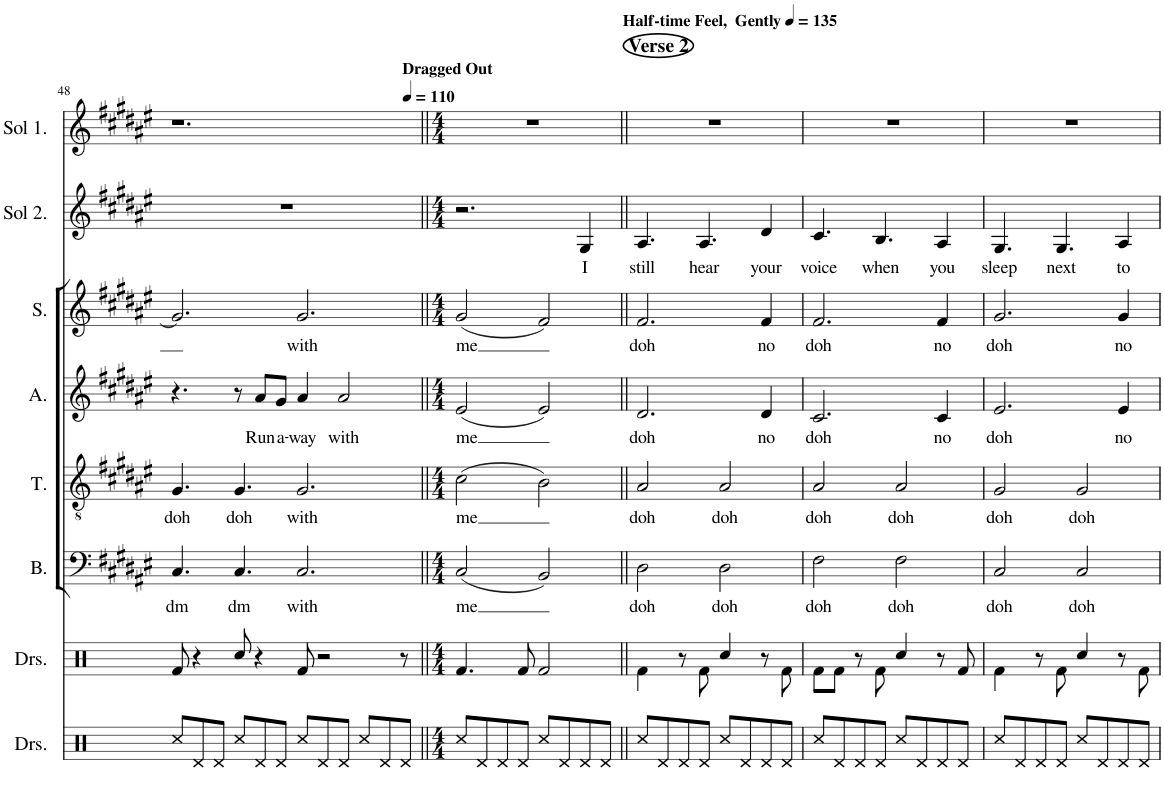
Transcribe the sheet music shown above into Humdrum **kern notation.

**kern	**kern	**kern	**text	**kern	**text	**kern	**text	**kern	**text	**kern	**text	**kern
*part8	*part7	*part6	*part6	*part5	*part5	*part4	*part4	*part3	*part3	*part2	*part2	*part1
*staff8	*staff7	*staff6	*staff6	*staff5	*staff5	*staff4	*staff4	*staff3	*staff3	*staff2	*staff2	*staff1
*I"Drumset	*I"Drumset	*I"Bass	*	*I"Tenor	*	*I"Alto	*	*I"Soprano	*	*I"Solo 2	*	*I"Solo 1
*I'Drs.	*I'Drs.	*I'B.	*	*I'T.	*	*I'A.	*	*I'S.	*	*I'Sol 2.	*	*I'Sol 1.
!!LO:PB:g=z
*clefX	*clefX	*clefF4	*	*clefGv2	*	*clefG2	*	*clefG2	*	*clefG2	*	*clefG2
*k[]	*k[]	*k[f#c#g#d#a#e#]	*	*k[f#c#g#d#a#e#]	*	*k[f#c#g#d#a#e#]	*	*k[f#c#g#d#a#e#]	*	*k[f#c#g#d#a#e#]	*	*k[f#c#g#d#a#e#]
*M12/8	*M12/8	*M12/8	*	*M12/8	*	*M12/8	*	*M12/8	*	*M12/8	*	*M12/8
=48	=48	=48	=48	=48	=48	=48	=48	=48	=48	=48	=48	=48
!	!	!	!LO:LY:b	!	!LO:LY:b	!	!	!	!	!	!	!
8Rcc/L	8Rf/	4.C#/	dm	4.G#/	doh	4.r	.	2.g#/]	.	1.r	.	1.r
8Rd/	4r	.	.	.	.	.	.	.	.	.	.	.
8Rd/J	.	.	.	.	.	.	.	.	.	.	.	.
!	!	!	!LO:LY:b	!	!LO:LY:b	!	!	!	!	!	!	!
8Rcc/L	8Rcc/	4.C#/	dm	4.G#/	doh	8r	.	.	.	.	.	.
!	!	!	!	!	!	!	!LO:LY:b	!	!	!	!	!
8Rd/	4r	.	.	.	.	8a#/L	Run	.	.	.	.	.
!	!	!	!	!	!	!	!LO:LY:b	!	!	!	!	!
8Rd/J	.	.	.	.	.	8g#/J	a-	.	.	.	.	.
!	!	!	!LO:LY:b	!	!LO:LY:b	!	!LO:LY:b	!	!LO:LY:b	!	!	!
8Rcc/L	8Rf/	2.C#/	with	2.G#/	with	4a#/	-way	2.g#/	with	.	.	.
8Rd/	2r	.	.	.	.	.	.	.	.	.	.	.
!	!	!	!	!	!	!	!LO:LY:b	!	!	!	!	!
8Rd/J	.	.	.	.	.	2a#/	with	.	.	.	.	.
8Rcc/L	.	.	.	.	.	.	.	.	.	.	.	.
8Rd/	.	.	.	.	.	.	.	.	.	.	.	.
8Rd/J	8r	.	.	.	.	.	.	.	.	.	.	.
=49||	=49||	=49||	=49||	=49||	=49||	=49||	=49||	=49||	=49||	=49||	=49||	=49||
*M4/4	*M4/4	*M4/4	*	*M4/4	*	*M4/4	*	*M4/4	*	*M4/4	*	*M4/4
*	*	*	*	*	*	*	*	*	*	*	*	*MM110
!	!	!	!	!	!	!	!	!	!	!	!	!LO:TX:a:B:t=Dragged Out
!	!	!	!LO:LY:b	!	!LO:LY:b	!	!LO:LY:b	!	!LO:LY:b	!	!	!
8Rcc/L	4.Rf/	(2C#/	me	(2c#\	me	(2e#/	me	(2g#/	me	2.r	.	1r
8Rd/	.	.	.	.	.	.	.	.	.	.	.	.
8Rd/	.	.	.	.	.	.	.	.	.	.	.	.
8Rd/J	8Rf/	.	.	.	.	.	.	.	.	.	.	.
8Rcc/L	2Rf/	2BB/)	.	2B\)	.	2e#/)	.	2f#/)	.	.	.	.
8Rd/	.	.	.	.	.	.	.	.	.	.	.	.
!	!	!	!	!	!	!	!	!	!	!	!LO:LY:b	!
8Rd/	.	.	.	.	.	.	.	.	.	4G#/	I	.
8Rd/J	.	.	.	.	.	.	.	.	.	.	.	.
=50||	=50||	=50||	=50||	=50||	=50||	=50||	=50||	=50||	=50||	=50||	=50||	=50||
*	*	*	*	*	*	*	*	*	*	*	*	*MM135
!	!	!	!	!	!	!	!	!	!	!	!	!LO:TX:a:B:t=Verse 2
!	!	!	!	!	!	!	!	!	!	!	!	!LO:TX:a:B:t=Half-time Feel,  Gently
!	!	!	!LO:LY:b	!	!LO:LY:b	!	!LO:LY:b	!	!LO:LY:b	!	!LO:LY:b	!
8Rcc/L	4Rf\	2D#\	doh	2A#/	doh	2.d#/	doh	2.f#/	doh	4.A#/	still	1r
8Rd/	.	.	.	.	.	.	.	.	.	.	.	.
8Rd/	8r	.	.	.	.	.	.	.	.	.	.	.
!	!	!	!	!	!	!	!	!	!	!	!LO:LY:b	!
8Rd/J	8Rf\	.	.	.	.	.	.	.	.	4.A#/	hear	.
!	!	!	!LO:LY:b	!	!LO:LY:b	!	!	!	!	!	!	!
8Rcc/L	4Rcc/	2D#\	doh	2A#/	doh	.	.	.	.	.	.	.
8Rd/	.	.	.	.	.	.	.	.	.	.	.	.
!	!	!	!	!	!	!	!LO:LY:b	!	!LO:LY:b	!	!LO:LY:b	!
8Rd/	8r	.	.	.	.	4d#/	no	4f#/	no	4d#/	your	.
8Rd/J	8Rf\	.	.	.	.	.	.	.	.	.	.	.
=51	=51	=51	=51	=51	=51	=51	=51	=51	=51	=51	=51	=51
!	!	!	!LO:LY:b	!	!LO:LY:b	!	!LO:LY:b	!	!LO:LY:b	!	!LO:LY:b	!
8Rcc/L	8Rf\L	2F#\	doh	2A#/	doh	2.c#/	doh	2.f#/	doh	4.c#/	voice	1r
8Rd/	8Rf\J	.	.	.	.	.	.	.	.	.	.	.
8Rd/	8r	.	.	.	.	.	.	.	.	.	.	.
!	!	!	!	!	!	!	!	!	!	!	!LO:LY:b	!
8Rd/J	8Rf\	.	.	.	.	.	.	.	.	4.B/	when	.
!	!	!	!LO:LY:b	!	!LO:LY:b	!	!	!	!	!	!	!
8Rcc/L	4Rcc/	2F#\	doh	2A#/	doh	.	.	.	.	.	.	.
8Rd/	.	.	.	.	.	.	.	.	.	.	.	.
!	!	!	!	!	!	!	!LO:LY:b	!	!LO:LY:b	!	!LO:LY:b	!
8Rd/	8r	.	.	.	.	4c#/	no	4f#/	no	4A#/	you	.
8Rd/J	8Rf/	.	.	.	.	.	.	.	.	.	.	.
=52	=52	=52	=52	=52	=52	=52	=52	=52	=52	=52	=52	=52
!	!	!	!LO:LY:b	!	!LO:LY:b	!	!LO:LY:b	!	!LO:LY:b	!	!LO:LY:b	!
8Rcc/L	4Rf\	2C#/	doh	2G#/	doh	2.e#/	doh	2.g#/	doh	4.G#/	sleep	1r
8Rd/	.	.	.	.	.	.	.	.	.	.	.	.
8Rd/	8r	.	.	.	.	.	.	.	.	.	.	.
!	!	!	!	!	!	!	!	!	!	!	!LO:LY:b	!
8Rd/J	8Rf\	.	.	.	.	.	.	.	.	4.G#/	next	.
!	!	!	!LO:LY:b	!	!LO:LY:b	!	!	!	!	!	!	!
8Rcc/L	4Rcc/	2C#/	doh	2G#/	doh	.	.	.	.	.	.	.
8Rd/	.	.	.	.	.	.	.	.	.	.	.	.
!	!	!	!	!	!	!	!LO:LY:b	!	!LO:LY:b	!	!LO:LY:b	!
8Rd/	8r	.	.	.	.	4e#/	no	4g#/	no	4A#/	to	.
8Rd/J	8Rf\	.	.	.	.	.	.	.	.	.	.	.
=	=	=	=	=	=	=	=	=	=	=	=	=
*-	*-	*-	*-	*-	*-	*-	*-	*-	*-	*-	*-	*-
